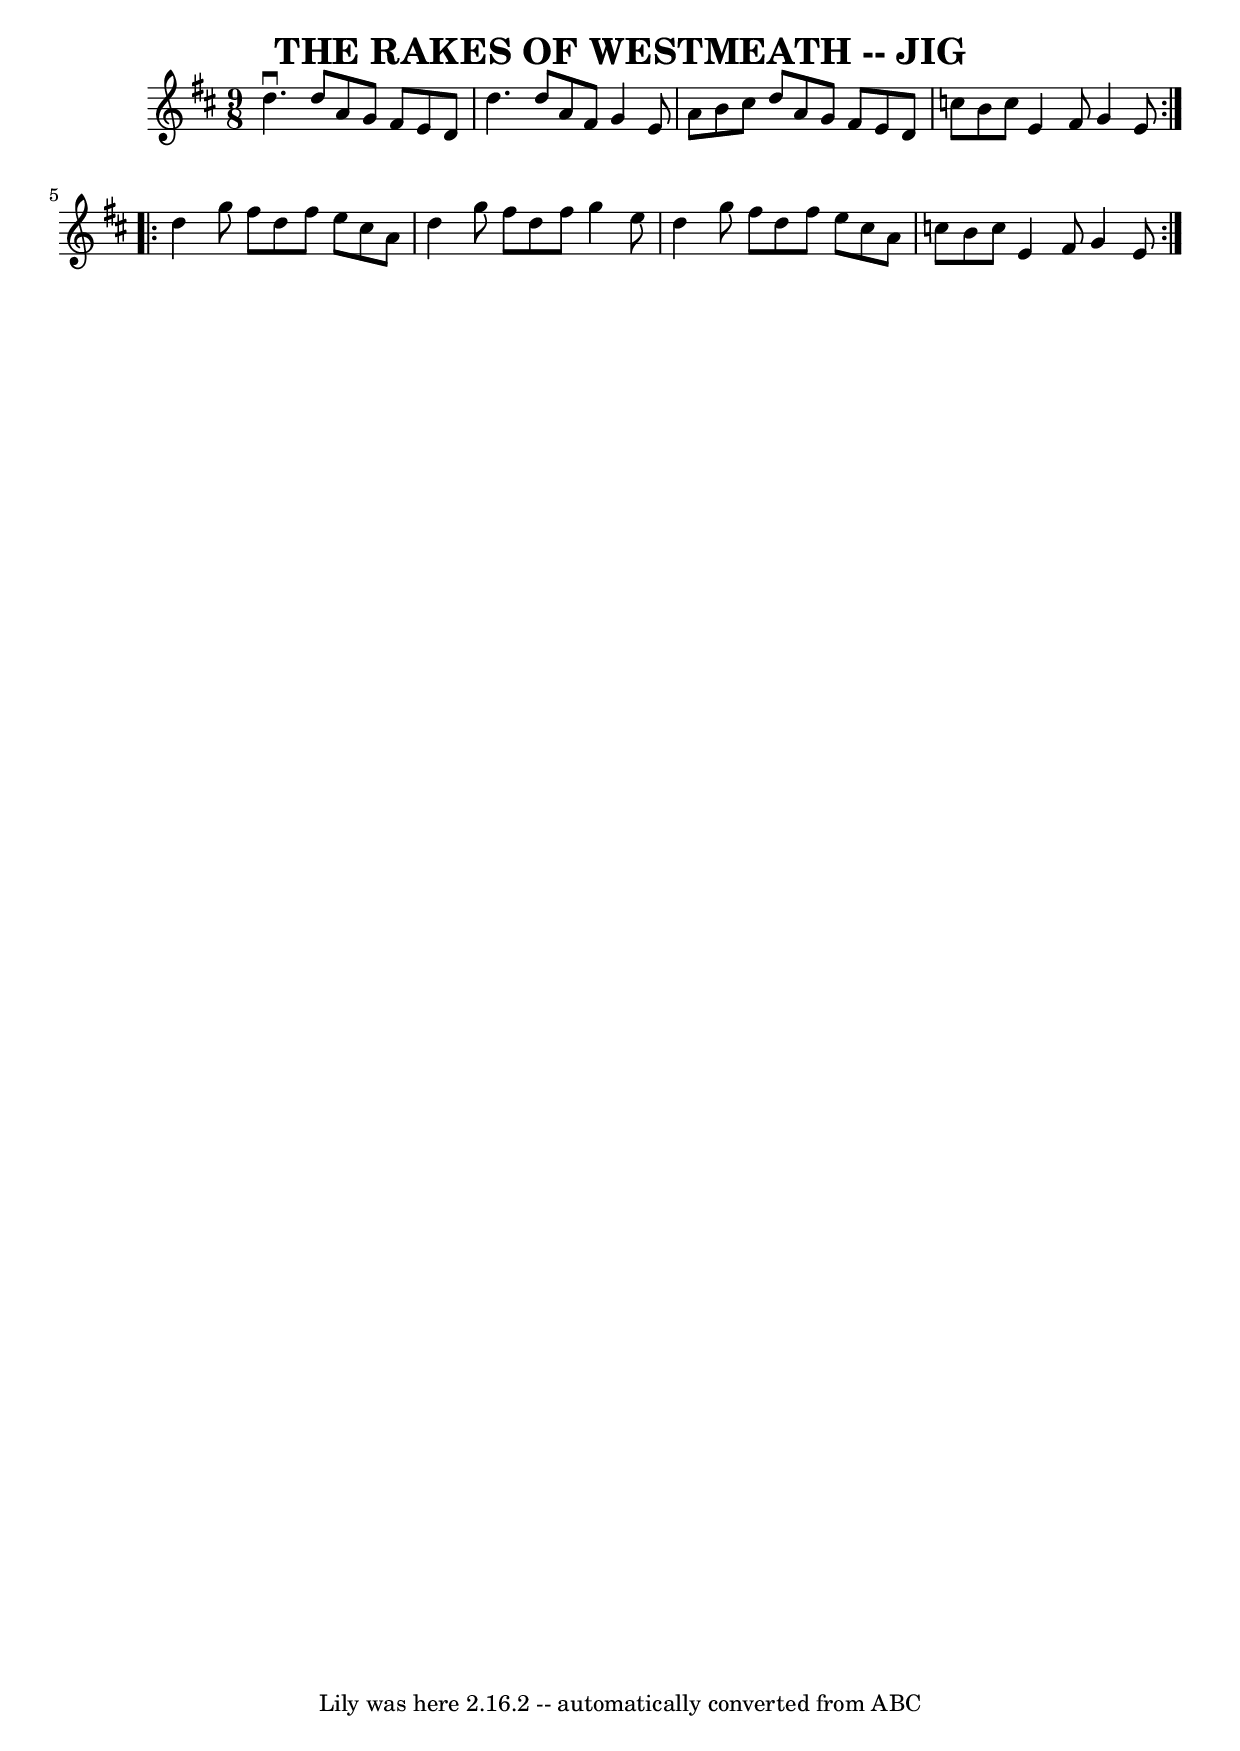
\version "2.16.2"
\include "Mammoth.ily"
\header {
	%% book = "Ryan's Mammoth Collection of Fiddle Tunes"
	crossRefNumber = "1"
	footnotes = ""
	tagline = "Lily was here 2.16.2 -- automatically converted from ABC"
	title = "THE RAKES OF WESTMEATH -- JIG"
}
voicedefault =  {


\repeat volta 2 {
\time 9/8 
\key d \major d''4.^\downbow d''8 a'8 g'8 fis'8 e'8  
 d'8    |
 d''4. d''8 a'8 fis'8 g'4 e'8    |
   
a'8 b'8 cis''8 d''8 a'8 g'8 fis'8 e'8 d'8    |
   
c''8 b'8 c''8 e'4 fis'8 g'4 e'8    }     \repeat volta 2 {   
d''4 g''8 fis''8 d''8 fis''8 e''8 cis''8 a'8    |
   
d''4 g''8 fis''8 d''8 fis''8 g''4 e''8    |
 d''4    
g''8 fis''8 d''8 fis''8 e''8 cis''8 a'8    |
 c''8    
b'8 c''8 e'4 fis'8 g'4 e'8    }   
}

\score{
    <<

	\context Staff="default"
	{
	    \voicedefault 
	}

    >>
	\layout {
	}
	\midi {}
}
